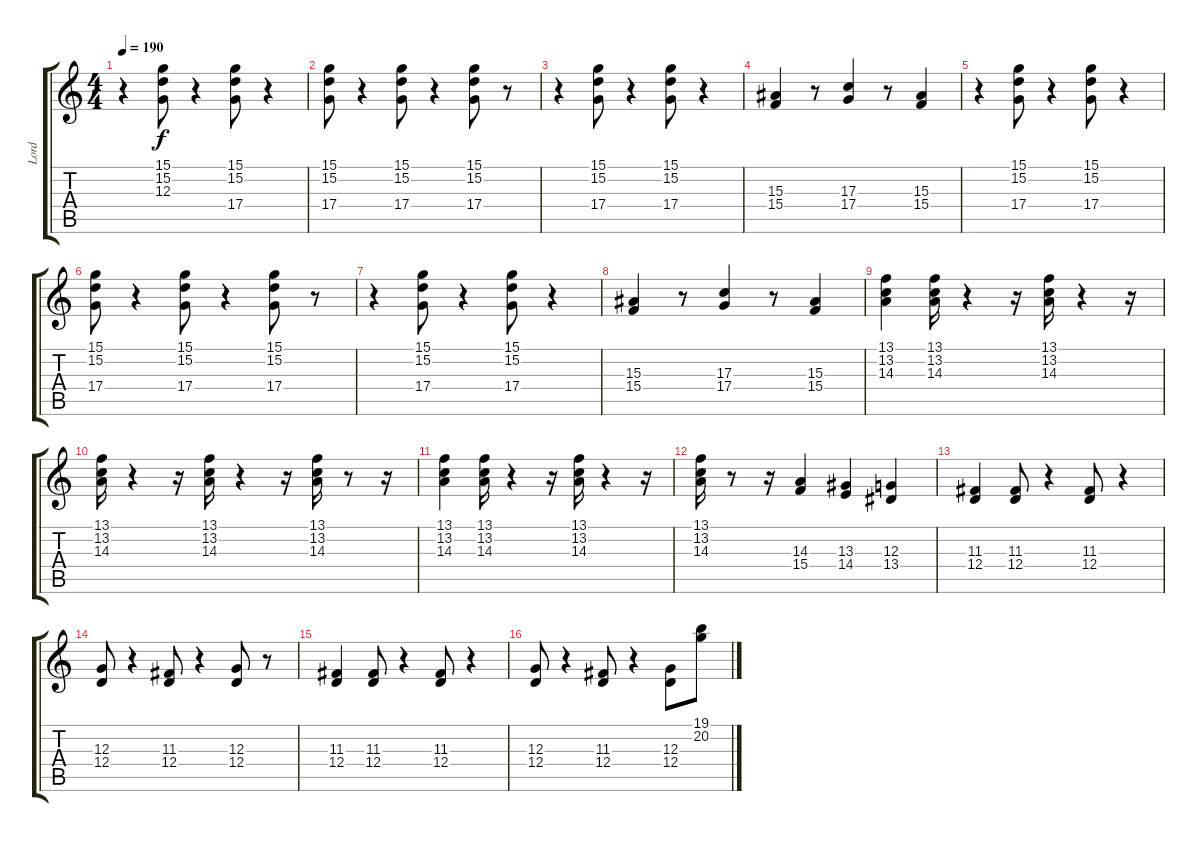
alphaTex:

\track ("Lord" "Lord") {instrument rockorgan}
\staff {score tabs}
\tuning (E4 B3 G3 D3 A2 E2) {hide}
\ts (4 4)
\tempo 190
\clef g2
\ks c
r.4{dy f} (15.1 15.2 12.3).8 r.4 (15.1 15.2 17.4).8 r.4 |
(15.1 15.2 17.4).8 r.4 (15.1 15.2 17.4).8 r.4 (15.1 15.2 17.4).8 r.8 |
r.4 (15.1 15.2 17.4).8 r.4 (15.1 15.2 17.4).8 r.4 |
(15.3 15.4).4 r.8 (17.3 17.4).4 r.8 (15.3 15.4).4 |
r.4 (15.1 15.2 17.4).8 r.4 (15.1 15.2 17.4).8 r.4 |
(15.1 15.2 17.4).8 r.4 (15.1 15.2 17.4).8 r.4 (15.1 15.2 17.4).8 r.8 |
r.4 (15.1 15.2 17.4).8 r.4 (15.1 15.2 17.4).8 r.4 |
(15.3 15.4).4 r.8 (17.3 17.4).4 r.8 (15.3 15.4).4 |
(13.1 13.2 14.3).4 (13.1 13.2 14.3).16 r.4 r.16 (13.1 13.2 14.3).16 r.4 r.16 |
(13.1 13.2 14.3).16 r.4 r.16 (13.1 13.2 14.3).16 r.4 r.16 (13.1 13.2 14.3).16 r.8 r.16 |
(13.1 13.2 14.3).4 (13.1 13.2 14.3).16 r.4 r.16 (13.1 13.2 14.3).16 r.4 r.16 |
(13.1 13.2 14.3).16 r.8 r.16 (14.3 15.4).4 (13.3 14.4).4 (12.3 13.4).4 |
(11.3 12.4).4 (11.3 12.4).8 r.4 (11.3 12.4).8 r.4 |
(12.3 12.4).8 r.4 (11.3 12.4).8 r.4 (12.3 12.4).8 r.8 |
(11.3 12.4).4 (11.3 12.4).8 r.4 (11.3 12.4).8 r.4 |
(12.3 12.4).8 r.4 (11.3 12.4).8 r.4 (12.3 12.4).8 (19.1 20.2).8
